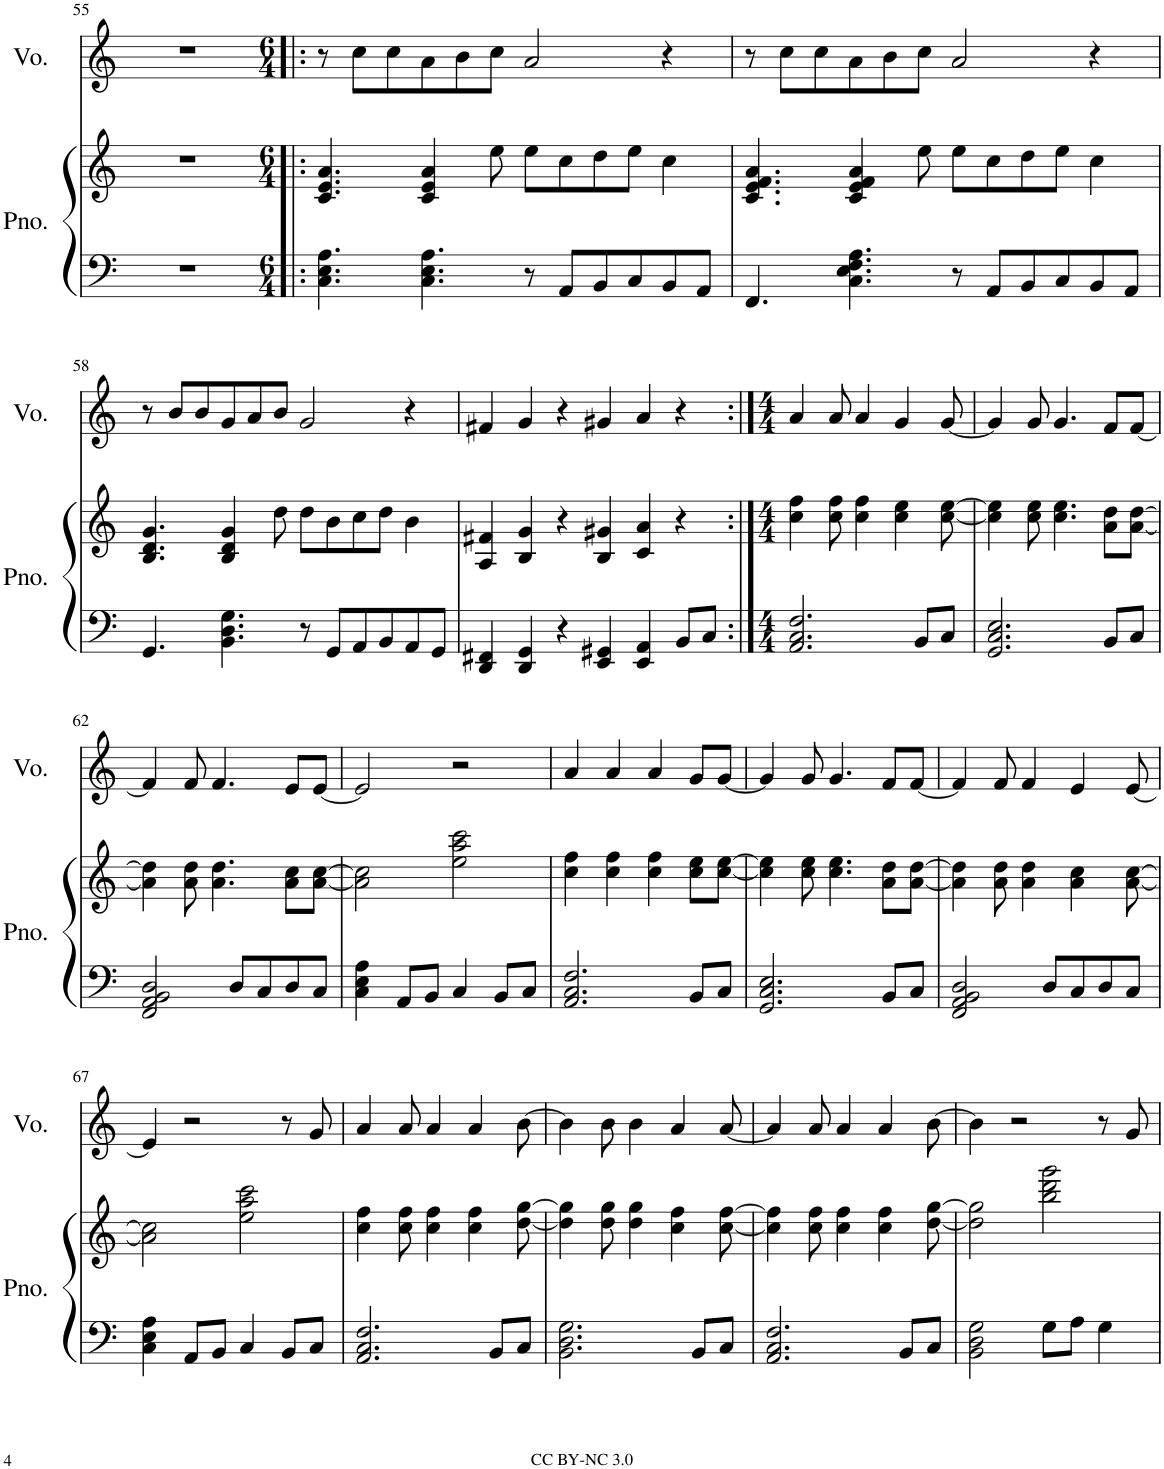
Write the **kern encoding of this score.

**kern	**kern	**kern
*part2	*part2	*part1
*staff3	*staff2	*staff1
*I"Piano	*	*I"Voice
*I'Pno.	*	*I'Vo.
!!LO:PB:g=z
*clefF4	*clefG2	*clefG2
*k[]	*k[]	*k[]
*M4/4	*M4/4	*M4/4
=55	=55	=55
1r	1r	1r
=56!|:	=56!|:	=56!|:
*M6/4	*M6/4	*M6/4
4.C\ 4.E\ 4.A\	4.c/ 4.e/ 4.a/	8r
.	.	8cc\L
.	.	8cc\
4.C\ 4.E\ 4.A\	4c/ 4e/ 4a/	8a\
.	.	8b\
.	8ee\	8cc\J
8r	8ee\L	2a/
8AA/L	8cc\	.
8BB/	8dd\	.
8C/	8ee\J	.
8BB/	4cc\	4r
8AA/J	.	.
=57	=57	=57
4.FF/	4.c/ 4.e/ 4.f/ 4.a/	8r
.	.	8cc\L
.	.	8cc\
4.C\ 4.E\ 4.F\ 4.A\	4c/ 4e/ 4f/ 4a/	8a\
.	.	8b\
.	8ee\	8cc\J
8r	8ee\L	2a/
8AA/L	8cc\	.
8BB/	8dd\	.
8C/	8ee\J	.
8BB/	4cc\	4r
8AA/J	.	.
!!LO:LB:g=z
=58	=58	=58
4.GG/	4.B/ 4.d/ 4.g/	8r
.	.	8b/L
.	.	8b/
4.BB\ 4.D\ 4.G\	4B/ 4d/ 4g/	8g/
.	.	8a/
.	8dd\	8b/J
8r	8dd\L	2g/
8GG/L	8b\	.
8AA/	8cc\	.
8BB/	8dd\J	.
8AA/	4b\	4r
8GG/J	.	.
=59	=59	=59
4DD/ 4FF#X/	4A/ 4f#X/	4f#X/
4DD/ 4GG/	4B/ 4g/	4g/
4r	4r	4r
4EE/ 4GG#X/	4B/ 4g#X/	4g#X/
4EE/ 4AA/	4c/ 4a/	4a/
8BB/L	4r	4r
8C/J	.	.
=60:|!	=60:|!	=60:|!
*M4/4	*M4/4	*M4/4
2.AA/ 2.C/ 2.F/	4cc\ 4ff\	4a/
.	8cc\ 8ff\	8a/
.	4cc\ 4ff\	4a/
.	4cc\ 4ee\	4g/
8BB/L	.	.
8C/J	[8cc\ [8ee\	[8g/
=61	=61	=61
2.GG/ 2.C/ 2.E/	4cc\] 4ee\]	4g/]
.	8cc\ 8ee\	8g/
.	4.cc\ 4.ee\	4.g/
8BB/L	8a\ 8dd\L	8f/L
8C/J	[8a\ [8dd\J	[8f/J
!!LO:LB:g=z
=62	=62	=62
2FF/ 2AA/ 2BB/ 2D/	4a\] 4dd\]	4f/]
.	8a\ 8dd\	8f/
.	4.a\ 4.dd\	4.f/
8D/L	.	.
8C/	.	.
8D/	8a\ 8cc\L	8e/L
8C/J	[8a\ [8cc\J	[8e/J
=63	=63	=63
4C\ 4E\ 4A\	2a\] 2cc\]	2e/]
8AA/L	.	.
8BB/J	.	.
4C/	2ee\ 2aa\ 2ccc\	2r
8BB/L	.	.
8C/J	.	.
=64	=64	=64
2.AA/ 2.C/ 2.F/	4cc\ 4ff\	4a/
.	4cc\ 4ff\	4a/
.	4cc\ 4ff\	4a/
8BB/L	8cc\ 8ee\L	8g/L
8C/J	[8cc\ [8ee\J	[8g/J
=65	=65	=65
2.GG/ 2.C/ 2.E/	4cc\] 4ee\]	4g/]
.	8cc\ 8ee\	8g/
.	4.cc\ 4.ee\	4.g/
8BB/L	8a\ 8dd\L	8f/L
8C/J	[8a\ [8dd\J	[8f/J
=66	=66	=66
2FF/ 2AA/ 2BB/ 2D/	4a\] 4dd\]	4f/]
.	8a\ 8dd\	8f/
.	4a\ 4dd\	4f/
8D/L	.	.
8C/	4a\ 4cc\	4e/
8D/	.	.
8C/J	[8a\ [8cc\	[8e/
!!LO:LB:g=z
=67	=67	=67
4C\ 4E\ 4A\	2a\] 2cc\]	4e/]
8AA/L	.	2r
8BB/J	.	.
4C/	2ee\ 2aa\ 2ccc\	.
8BB/L	.	8r
8C/J	.	8g/
=68	=68	=68
2.AA/ 2.C/ 2.F/	4cc\ 4ff\	4a/
.	8cc\ 8ff\	8a/
.	4cc\ 4ff\	4a/
.	4cc\ 4ff\	4a/
8BB/L	.	.
8C/J	[8dd\ [8gg\	[8b\
=69	=69	=69
2.BB\ 2.D\ 2.G\	4dd\] 4gg\]	4b\]
.	8dd\ 8gg\	8b\
.	4dd\ 4gg\	4b\
.	4cc\ 4ff\	4a/
8BB/L	.	.
8C/J	[8cc\ [8ff\	[8a/
=70	=70	=70
2.AA/ 2.C/ 2.F/	4cc\] 4ff\]	4a/]
.	8cc\ 8ff\	8a/
.	4cc\ 4ff\	4a/
.	4cc\ 4ff\	4a/
8BB/L	.	.
8C/J	[8dd\ [8gg\	[8b\
=71	=71	=71
2BB\ 2D\ 2G\	2dd\] 2gg\]	4b\]
.	.	2r
8G\L	2bb\ 2ddd\ 2ggg\	.
8A\J	.	.
4G\	.	8r
.	.	8g/
=	=	=
*-	*-	*-
